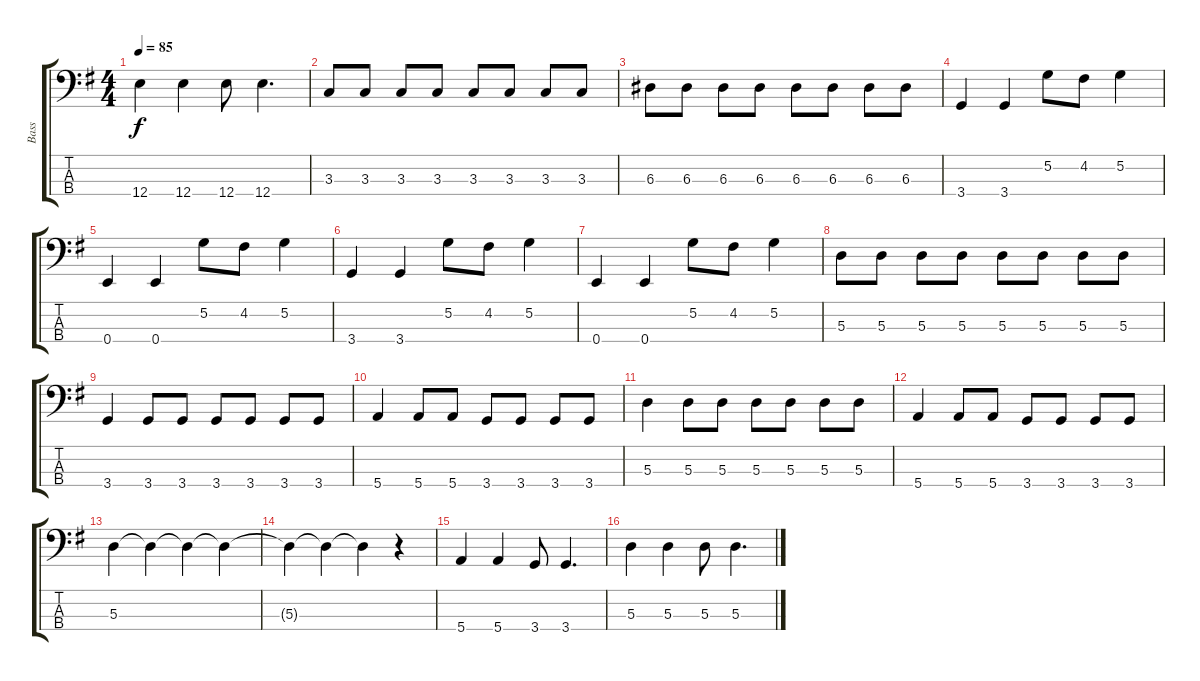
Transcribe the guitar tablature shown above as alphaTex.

\track ("Bass" "Bass") {instrument electricbassfinger}
\staff {score tabs}
\tuning (G2 D2 A1 E1) {hide}
\ts (4 4)
\tempo 85
\clef f4
\ks g
12.4.4{dy f} 12.4.4 12.4.8 12.4.4{d} |
3.3.8 3.3.8 3.3.8 3.3.8 3.3.8 3.3.8 3.3.8 3.3.8 |
6.3.8 6.3.8 6.3.8 6.3.8 6.3.8 6.3.8 6.3.8 6.3.8 |
3.4.4 3.4.4 5.2.8 4.2.8 5.2.4 |
0.4.4 0.4.4 5.2.8 4.2.8 5.2.4 |
3.4.4 3.4.4 5.2.8 4.2.8 5.2.4 |
0.4.4 0.4.4 5.2.8 4.2.8 5.2.4 |
5.3.8 5.3.8 5.3.8 5.3.8 5.3.8 5.3.8 5.3.8 5.3.8 |
3.4.4 3.4.8 3.4.8 3.4.8 3.4.8 3.4.8 3.4.8 |
5.4.4 5.4.8 5.4.8 3.4.8 3.4.8 3.4.8 3.4.8 |
5.3.4 5.3.8 5.3.8 5.3.8 5.3.8 5.3.8 5.3.8 |
5.4.4 5.4.8 5.4.8 3.4.8 3.4.8 3.4.8 3.4.8 |
5.3.4 5.3{t}.4 5.3{t}.4 5.3{t}.4 |
5.3{t}.4 5.3{t}.4 5.3{t}.4 r.4 |
5.4.4 5.4.4 3.4.8 3.4.4{d} |
5.3.4 5.3.4 5.3.8 5.3.4{d}
